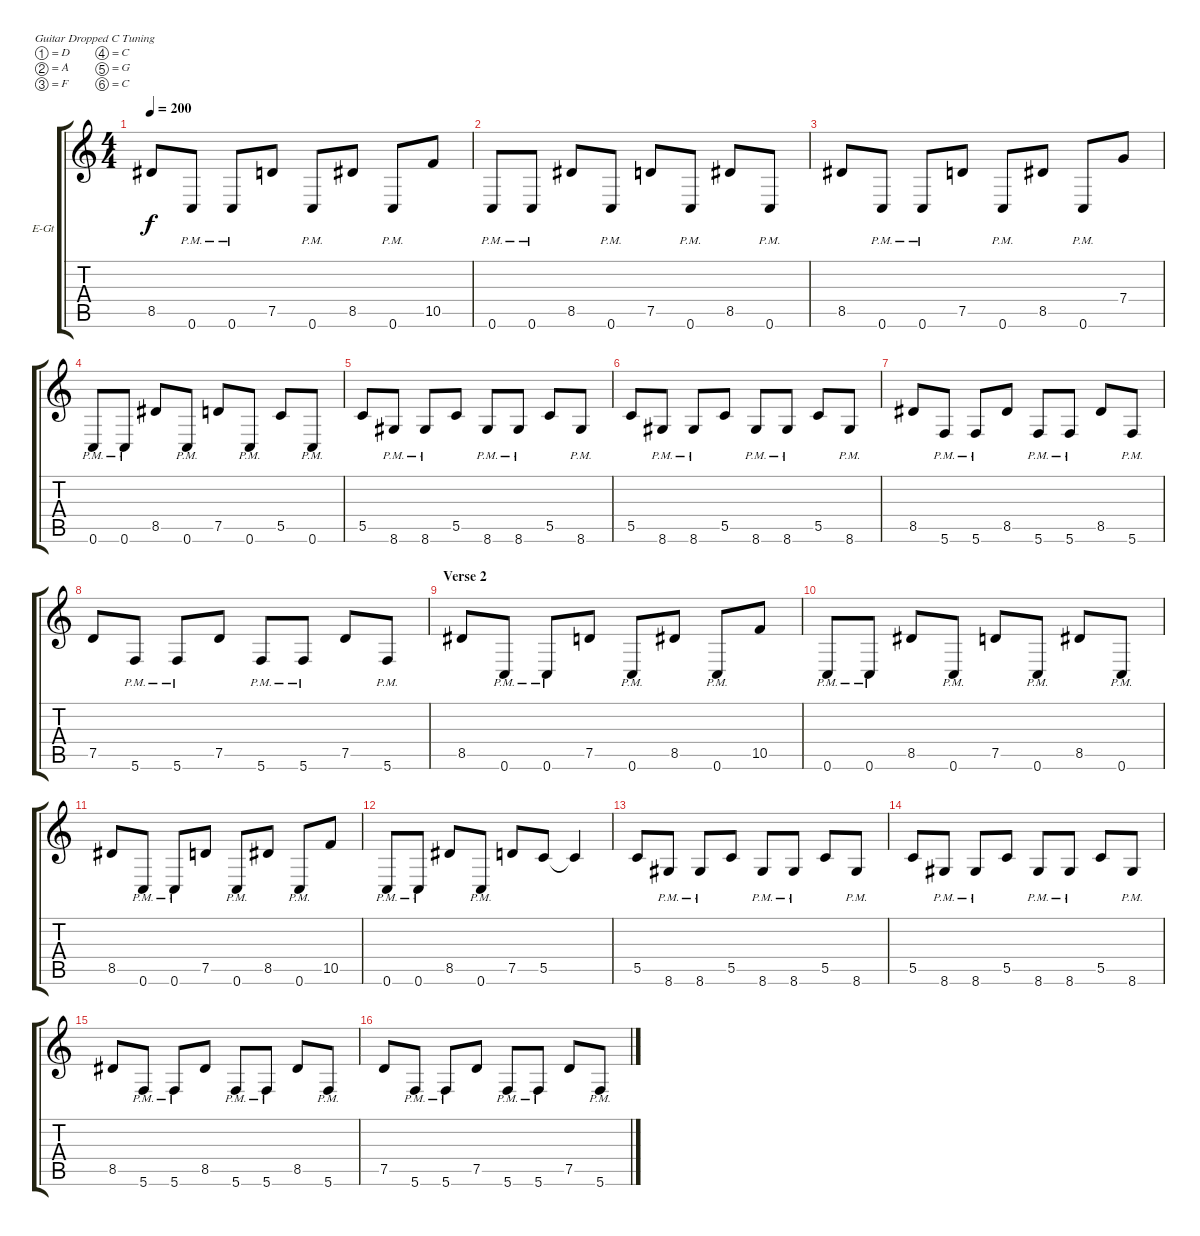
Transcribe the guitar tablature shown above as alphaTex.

\defaultSystemsLayout 4
\bracketExtendMode groupsimilarinstruments
\firstSystemTrackNameOrientation horizontal
\otherSystemsTrackNameOrientation horizontal
\track ("Guitar 1" "E-Gt") {instrument distortionguitar}
\staff {score tabs}
\tuning (D4 A3 F3 C3 G2 C2)
\ts (4 4)
\tempo 200
\clef g2
\ks c
8.5.8{dy f} 0.6{pm}.8 0.6{pm}.8 7.5.8 0.6{pm}.8 8.5.8 0.6{pm}.8 10.5.8 |
0.6{pm}.8 0.6{pm}.8 8.5.8 0.6{pm}.8 7.5.8 0.6{pm}.8 8.5.8 0.6{pm}.8 |
8.5.8 0.6{pm}.8 0.6{pm}.8 7.5.8 0.6{pm}.8 8.5.8 0.6{pm}.8 7.4.8 |
0.6{pm}.8 0.6{pm}.8 8.5.8 0.6{pm}.8 7.5.8 0.6{pm}.8 5.5.8 0.6{pm}.8 |
5.5.8 8.6{pm}.8 8.6{pm}.8 5.5.8 8.6{pm}.8 8.6{pm}.8 5.5.8 8.6{pm}.8 |
5.5.8 8.6{pm}.8 8.6{pm}.8 5.5.8 8.6{pm}.8 8.6{pm}.8 5.5.8 8.6{pm}.8 |
8.5.8 5.6{pm}.8 5.6{pm}.8 8.5.8 5.6{pm}.8 5.6{pm}.8 8.5.8 5.6{pm}.8 |
7.5.8 5.6{pm}.8 5.6{pm}.8 7.5.8 5.6{pm}.8 5.6{pm}.8 7.5.8 5.6{pm}.8 |
\section ("" "Verse 2")
8.5.8 0.6{pm}.8 0.6{pm}.8 7.5.8 0.6{pm}.8 8.5.8 0.6{pm}.8 10.5.8 |
0.6{pm}.8 0.6{pm}.8 8.5.8 0.6{pm}.8 7.5.8 0.6{pm}.8 8.5.8 0.6{pm}.8 |
8.5.8 0.6{pm}.8 0.6{pm}.8 7.5.8 0.6{pm}.8 8.5.8 0.6{pm}.8 10.5.8 |
0.6{pm}.8 0.6{pm}.8 8.5.8 0.6{pm}.8 7.5.8 5.5.8 5.5{t}.4 |
5.5.8 8.6{pm}.8 8.6{pm}.8 5.5.8 8.6{pm}.8 8.6{pm}.8 5.5.8 8.6{pm}.8 |
5.5.8 8.6{pm}.8 8.6{pm}.8 5.5.8 8.6{pm}.8 8.6{pm}.8 5.5.8 8.6{pm}.8 |
8.5.8 5.6{pm}.8 5.6{pm}.8 8.5.8 5.6{pm}.8 5.6{pm}.8 8.5.8 5.6{pm}.8 |
7.5.8 5.6{pm}.8 5.6{pm}.8 7.5.8 5.6{pm}.8 5.6{pm}.8 7.5.8 5.6{pm}.8
